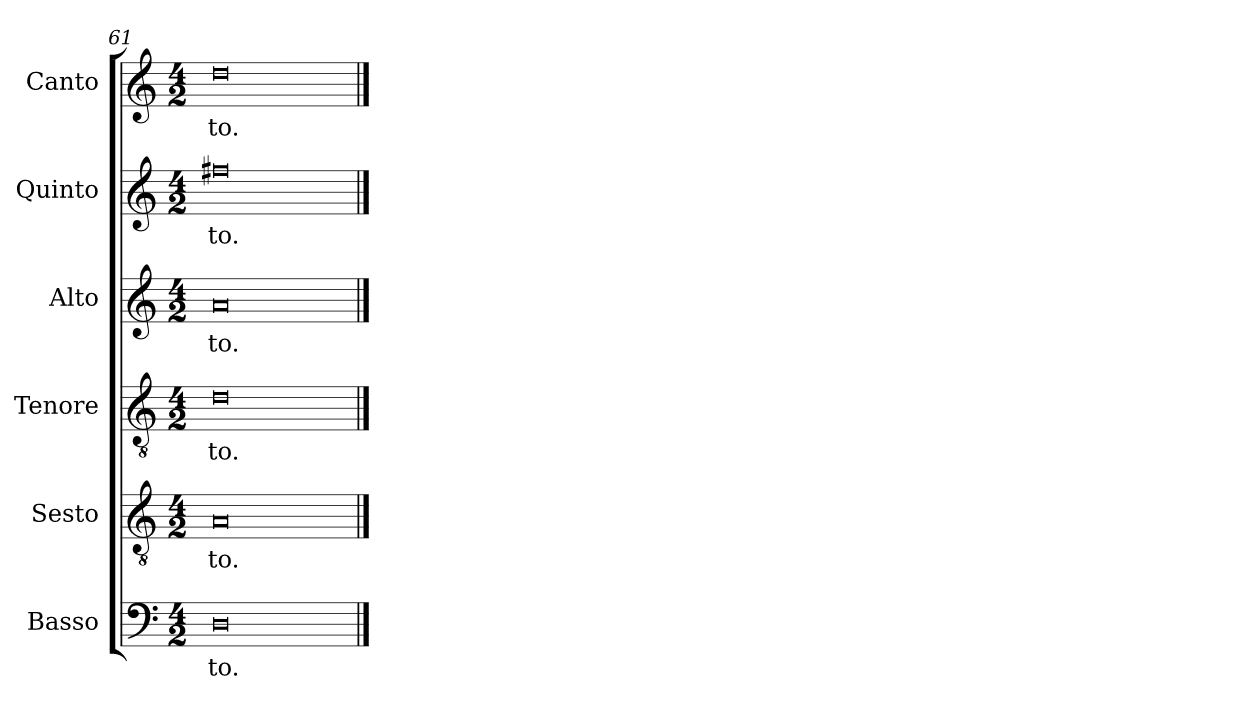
**kern	**text	**kern	**text	**kern	**text	**kern	**text	**kern	**text	**kern	**text
*part6	*part6	*part5	*part5	*part4	*part4	*part3	*part3	*part2	*part2	*part1	*part1
*staff6	*staff6	*staff5	*staff5	*staff4	*staff4	*staff3	*staff3	*staff2	*staff2	*staff1	*staff1
*I"Basso	*	*I"Sesto	*	*I"Tenore	*	*I"Alto	*	*I"Quinto	*	*I"Canto	*
*I'B	*	*I'S	*	*I'T	*	*I'A	*	*I'Q	*	*I'C	*
*clefF4	*	*clefGv2	*	*clefGv2	*	*clefG2	*	*clefG2	*	*clefG2	*
*k[]	*	*k[]	*	*k[]	*	*k[]	*	*k[]	*	*k[]	*
*a:	*	*a:	*	*a:	*	*a:	*	*a:	*	*a:	*
*M4/2	*	*M4/2	*	*M4/2	*	*M4/2	*	*M4/2	*	*M4/2	*
=61	=61	=61	=61	=61	=61	=61	=61	=61	=61	=61	=61
0D	-to.	0A	-to.	0d	-to.	0a	-to.	0ff#X	-to.	0dd	-to.
==	==	==	==	==	==	==	==	==	==	==	==
*-	*-	*-	*-	*-	*-	*-	*-	*-	*-	*-	*-
